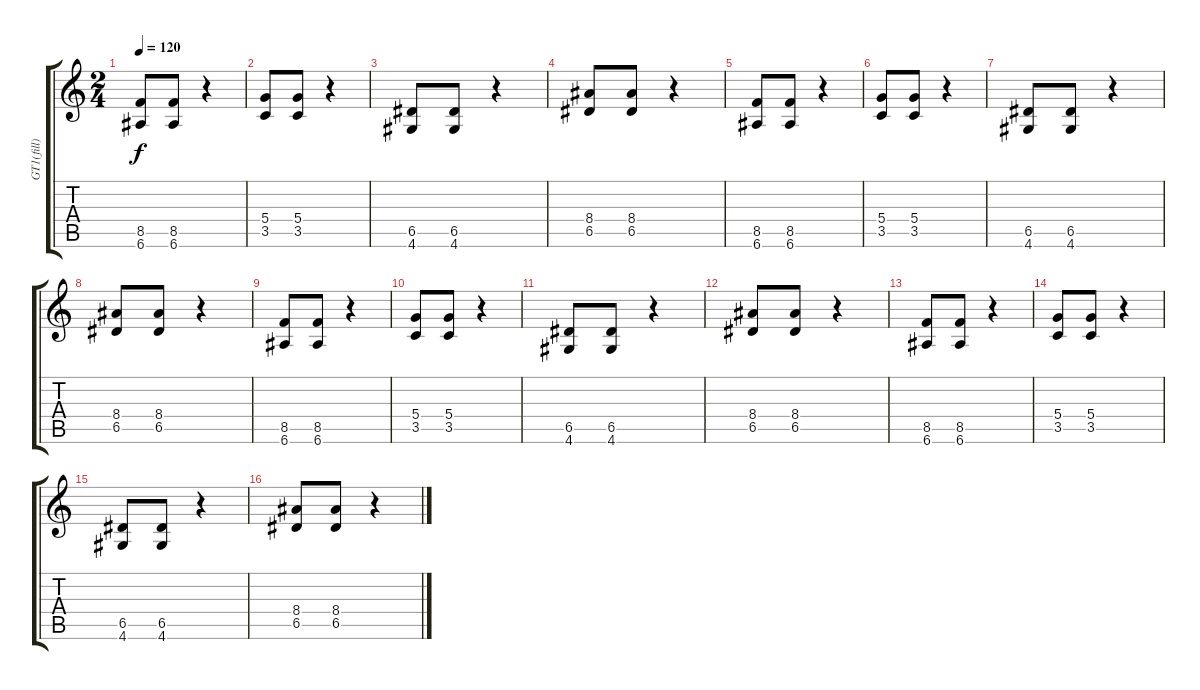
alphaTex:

\track ("GT1(fill)" "GT1(fill)") {instrument overdrivenguitar}
\staff {score tabs}
\tuning (E4 B3 G3 D3 A2 E2) {hide}
\ts (2 4)
\tempo 120
\clef g2
\ks c
(8.5 6.6).8{dy f} (8.5 6.6).8 r.4 |
(5.4 3.5).8 (5.4 3.5).8 r.4 |
(6.5 4.6).8 (6.5 4.6).8 r.4 |
(8.4 6.5).8 (8.4 6.5).8 r.4 |
(8.5 6.6).8 (8.5 6.6).8 r.4 |
(5.4 3.5).8 (5.4 3.5).8 r.4 |
(6.5 4.6).8 (6.5 4.6).8 r.4 |
(8.4 6.5).8 (8.4 6.5).8 r.4 |
(8.5 6.6).8 (8.5 6.6).8 r.4 |
(5.4 3.5).8 (5.4 3.5).8 r.4 |
(6.5 4.6).8 (6.5 4.6).8 r.4 |
(8.4 6.5).8 (8.4 6.5).8 r.4 |
(8.5 6.6).8 (8.5 6.6).8 r.4 |
(5.4 3.5).8 (5.4 3.5).8 r.4 |
(6.5 4.6).8 (6.5 4.6).8 r.4 |
(8.4 6.5).8 (8.4 6.5).8 r.4
